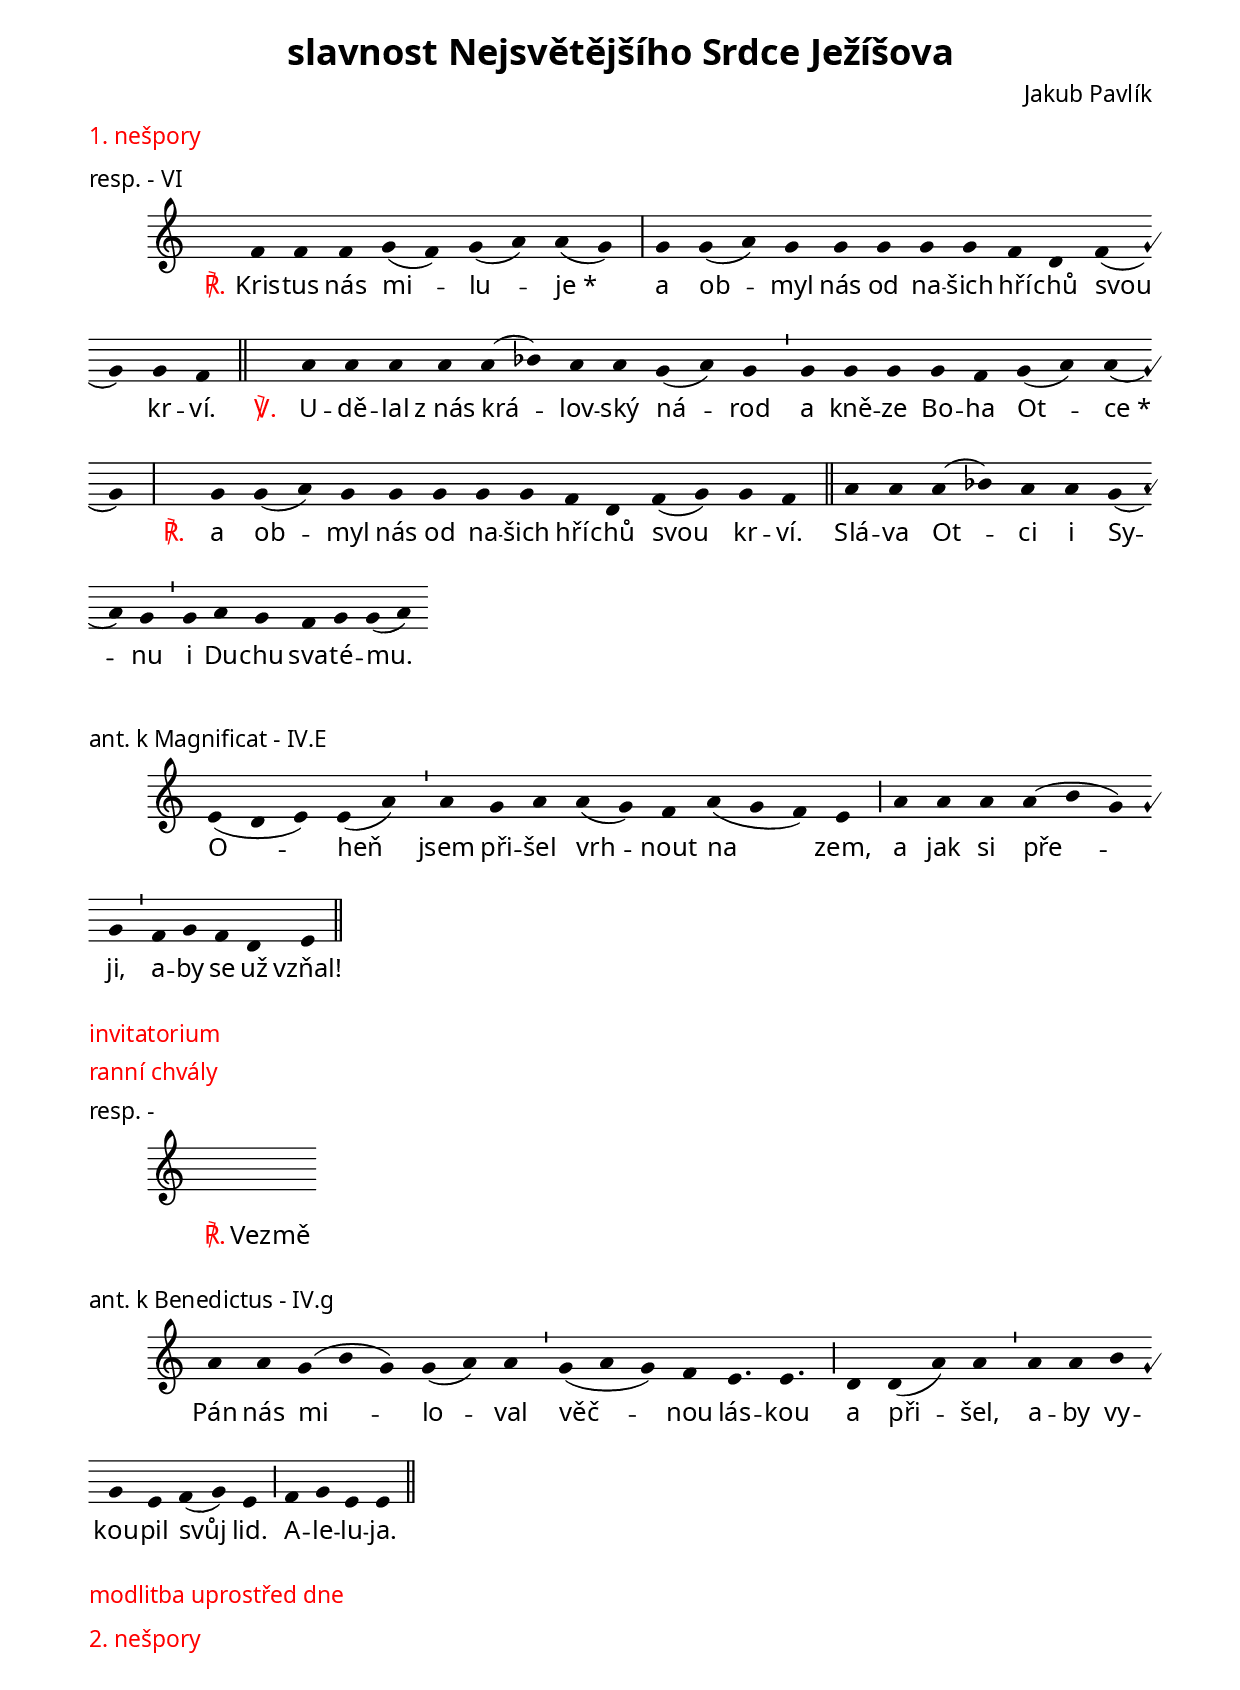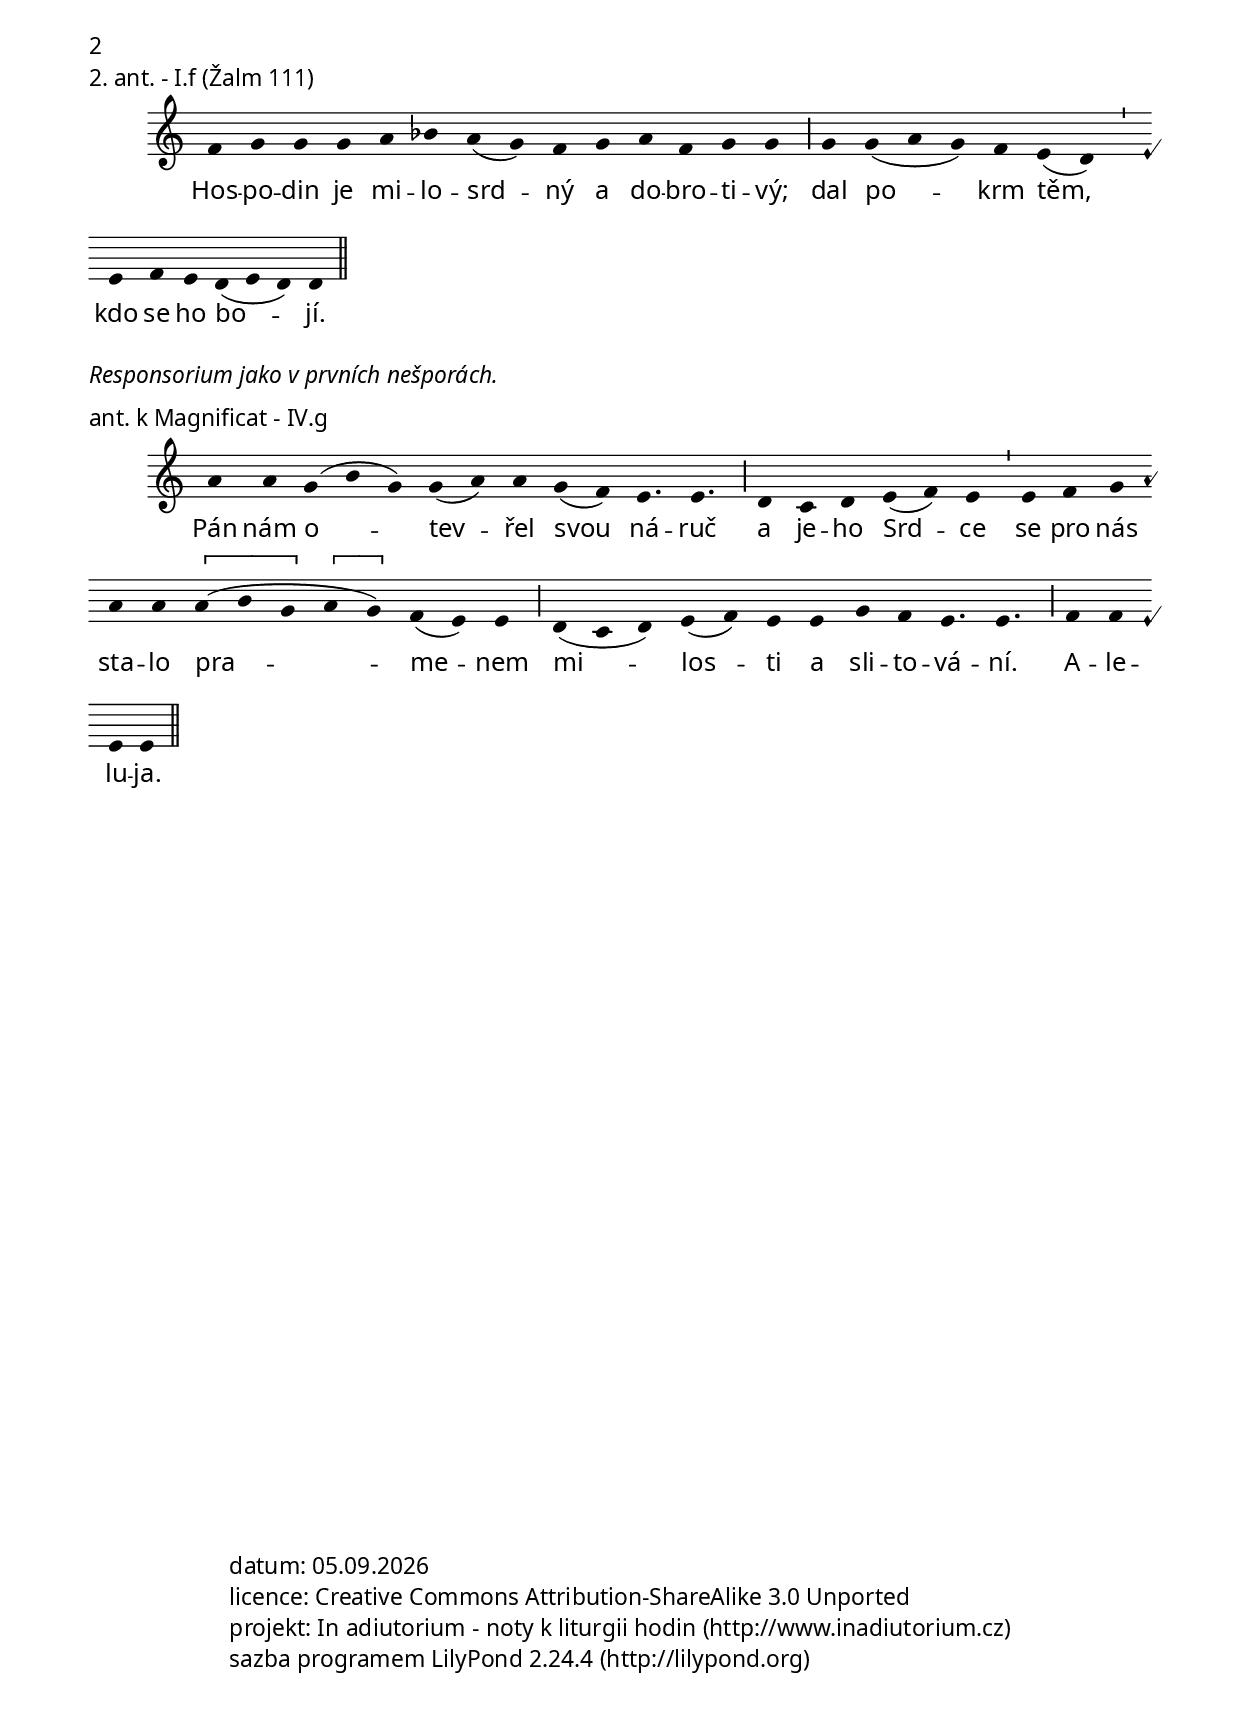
\version "2.14.2"

\header {
  title = "slavnost Nejsvětějšího Srdce Ježíšova"
  composer = "Jakub Pavlík"
}

\include "spolecne.ly"
\include "dilyresponsorii.ly"

\markup {\nadpisHodinka {"1. nešpory"}}

\score {
  \relative c' {
    \choralniRezim
    
  }
  \addlyrics {
    Pán nás mi -- lo -- val věč -- nou lás -- kou;
    smi -- lo -- val se nad ná -- mi,
    a když byl vy -- vý -- šen na kříž,
    táh -- ne ná k_své -- mu srd -- ci.
  }
  \header {
    quid = "1. ant."
    modus = ""
    differentia = "" 
    psalmus = "Žalm 113"
    id = ""
    piece = \markup {\sestavTitulek}
  }
}

\score {
  \relative c' {
    \choralniRezim
    
  }
  \addlyrics {
    Uč -- te se o -- de mě,
    ne -- boť jsem ti -- chý a po -- kor -- ný srd -- cem,
    a na -- lez -- ne -- te pro své du -- še od -- po -- či -- nek.
  }
  \header {
    quid = "2. ant."
    modus = ""
    differentia = "" 
    psalmus = "Žalm 146"
    id = ""
    piece = \markup {\sestavTitulek}
  }
}

\score {
  \relative c' {
    \choralniRezim
    
  }
  \addlyrics {
    Já jsem dob -- rý pas -- týř,
    pa -- su své ov -- ce,
    a dá -- vám za ně svůj ži -- vot.
  }
  \header {
    quid = "3. ant."
    modus = ""
    differentia = "" 
    psalmus = "Zj 4"
    id = ""
    piece = \markup {\sestavTitulek}
  }
}

\score {
  \relative c' {
    \choralniRezim
    
    % R
    \neviditelna f
    f4 f f g( f) g( a) a( g) \barMax
    g g( a) g g g g g f d f( g) g f \barFinalis
    % V
    \neviditelna a
    a a a a a( bes) a a g( a) g \barMin g g g g f g( a) a( g) \barMax
    % R
    \neviditelna g
    g g( a) g g g g g f d f( g) g f \barFinalis
    % Slava
    \respVIdoxologie
  }
  \addlyrics {
    \Response Kris -- tus nás mi -- lu -- je_* a ob -- myl nás od na -- šich hří -- chů svou kr -- ví.
    \Verse U -- dě -- lal z_nás krá -- lov -- ský ná -- rod a kně -- ze Bo -- ha Ot -- ce_*
    \Response a ob -- myl nás od na -- šich hří -- chů svou kr -- ví.
    \textRespDoxologie
  }
  \header {
    quid = "resp."
    modus = "VI"
    fons = "responsoria ze žaltáře, pátek 1. týdne, nešp."
    piece = \markup\sestavTitulekResp
  }
}
  
\score {
  \relative c' {
    \choralniRezim
    e4( d e) e( a) \barMin a g a a( g) f a( g f) e \barMaior
    a4 a a a( b g) g \barMin f g f d e \barFinalis
  }
  \addlyrics {
    O -- heň jsem při -- šel vrh -- nout na zem,
    a jak si pře -- ji, a -- by 
    % už vzpla -- nul! % puvodni
    se už vzňal! % moje nahrazka
  }
  \header {
    quid = "ant. k Magnificat"
    modus = "IV"
    differentia = "E" 
    psalmus = ""
    id = ""
    piece = \markup {\sestavTitulekBezZalmu}
  }
}

\markup {\nadpisHodinka {"invitatorium"}}

\score {
  \relative c' {
    \choralniRezim
    
  }
  \addlyrics {
    Pojď -- me,
    klaň -- me se Je -- ží -- šo -- vu Srd -- ci,
    z_lás -- ky k_nám zra -- ně -- né -- mu.
  }
  \header {
    quid = "ant."
    modus = ""
    differentia = "" 
    psalmus = ""
    id = ""
    piece = \markup {\sestavTitulekBezZalmu}
  }
}

\markup {\nadpisHodinka {"ranní chvály"}}

\score {
  \relative c' {
    \choralniRezim
    
  }
  \addlyrics {
    Je -- žíš stál a hla -- si -- tě vo -- lal:
    Kdo žíz -- ní, ať při -- jde ke mně a pi -- je.
  }
  \header {
    quid = "1. ant."
    modus = ""
    differentia = "" 
    psalmus = "Žalm 63"
    id = ""
    piece = \markup {\sestavTitulek}
  }
}

\score {
  \relative c' {
    \choralniRezim
    
  }
  \addlyrics {
    Pojď -- te ke mně všich -- ni,
    kdo se lo -- po -- tí -- te a jste ob -- tí -- že -- ni,
    a já vás ob -- čerst -- vím.
  }
  \header {
    quid = "2. ant."
    modus = ""
    differentia = "" 
    psalmus = "Dan 3-III"
    id = ""
    piece = \markup {\sestavTitulek}
  }
}

\score {
  \relative c' {
    \choralniRezim
    
  }
  \addlyrics {
    Dej mi, sy -- nu, své srd -- ce,
    kéž se lí -- bí tvým o -- čím mo -- je ces -- ty.
  }
  \header {
    quid = "3. ant."
    modus = ""
    differentia = "" 
    psalmus = "Žalm 149"
    id = ""
    piece = \markup {\sestavTitulek}
  }
}

\score {
  \relative c' {
    \choralniRezim
    
    % R
    \neviditelna a
    
    % V
    \neviditelna a
    
    % R
    \neviditelna a
    
    % Slava
  }
  \addlyrics {
    \Response Vez -- mě -- te na se -- be mé jho
    a uč -- te se o -- de mne,_*
    ne -- boť jsem ti -- chý a po -- kor -- ný srd -- cem.
    \Verse U mne na -- lez -- ne -- te po -- koj,_*
    \Response ne -- boť jsem ti -- chý a po -- kor -- ný srd -- cem.
    \textRespDoxologie
  }
  \header {
    quid = "resp."
    modus = ""
    id = ""
    piece = \markup {\sestavTitulekResp}
  }
}

\score {
  \relative c'' {
    \choralniRezim
    a4 a g( b g) g( a) a \barMin g( a g) f e4. e \barMaior
    d4 d( a') a \barMin a a b g e f( g) e \barMaior
    f g e e \barFinalis
  }
  \addlyrics {
    Pán nás mi -- lo -- val věč -- nou lás -- kou
    a při -- šel, a -- by vy -- kou -- pil svůj lid.
    A -- le -- lu -- ja.
  }
  \header {
    quid = "ant. k Benedictus"
    modus = "IV"
    differentia = "g" 
    psalmus = ""
    id = ""
    piece = \markup {\sestavTitulekBezZalmu}
  }
}

\markup {\nadpisHodinka {"modlitba uprostřed dne"}}

\score {
  \relative c' {
    \choralniRezim
    
  }
  \addlyrics {
    Li -- de můj, co jsem ti u -- či -- nil?
    Řek -- ni, čím jsem tě za -- rmou -- til?
  }
  \header {
    quid = "ant. dopoledne"
    modus = ""
    differentia = "" 
    psalmus = ""
    id = ""
    piece = \markup {\sestavTitulekBezZalmu}
  }
}

\score {
  \relative c' {
    \choralniRezim
    
  }
  \addlyrics {
    Zdr -- ce -- no je mé srd -- ce v_mém nit -- ru,
    tře -- sou se všech -- ny mé kos -- ti.
  }
  \header {
    quid = "ant. v poledne"
    modus = ""
    differentia = "" 
    psalmus = ""
    id = ""
    piece = \markup {\sestavTitulekBezZalmu}
  }
}

\score {
  \relative c' {
    \choralniRezim
    
  }
  \addlyrics {
    Je -- den z_vo -- já -- ků
    pro -- bo -- dl ko -- pím Je -- ží -- šův bok
    a hned vy -- šla krev a vo -- da.
  }
  \header {
    quid = "ant. odpoledne"
    modus = ""
    differentia = "" 
    psalmus = ""
    id = ""
    piece = \markup {\sestavTitulekBezZalmu}
  }
}

\markup {\nadpisHodinka {"2. nešpory"}}

\score {
  \relative c' {
    \choralniRezim
    
  }
  \addlyrics {
    Pa -- nuj, Pa -- ne, u -- pro -- střed svých ne -- přá -- tel,
    po -- drob je jhu, kte -- ré ne -- tla -- čí.
  }
  \header {
    quid = "1. ant."
    modus = ""
    differentia = "" 
    psalmus = "Žalm 110"
    id = ""
    piece = \markup {\sestavTitulek}
  }
}

\score {
  \relative c' {
    \choralniRezim
    f g g g a4 bes a( g) f g a f g g \barMaior
    g g( a g) f e( d) \barMin e f e d( e d) d \barFinalis
  }
  \addlyrics {
    Hos -- po -- din je mi -- lo -- srd -- ný a do -- bro -- ti -- vý;
    dal po -- krm těm, kdo se ho bo -- jí.
  }
  \header {
    quid = "2. ant."
    modus = "I"
    differentia = "f" 
    psalmus = "Žalm 111"
    id = ""
    fons = "Těla a Krve Páně, 1. nešp., 1. ant.: první třetina doslovně+třetí třetina upravená."
    piece = \markup {\sestavTitulek}
  }
}

\score {
  \relative c' {
    \choralniRezim
    
  }
  \addlyrics {
    Hle, Be -- rá -- nek Bo -- ží,
    ten, kte -- rý na se -- be vzal hří -- chy svě -- ta.
  }
  \header {
    quid = "3. ant."
    modus = ""
    differentia = "" 
    psalmus = "Flp 2"
    id = ""
    piece = \markup {\sestavTitulek}
  }
}

\markup\italic{Responsorium jako v prvních nešporách.}

\score {
  \relative c'' {
    \choralniRezim
    a4 a g( b g) g( a) a g( f) e4. e \barMaior
    d4 c d e( f) e \barMin e f g a a \[ a( b g \] \[ a g) \] f( e) e \barMaior
    d( c d) e( f) e e g f e4. e \barMaior
    f4 f e e \barFinalis
  }
  \addlyrics {
    Pán nám o -- tev -- řel svou ná -- ruč
    a je -- ho Srd -- ce se pro nás sta -- lo pra -- me -- nem 
    mi -- los -- ti a sli -- to -- vá -- ní.
    A -- le -- lu -- ja.
  }
  \header {
    quid = "ant. k Magnificat"
    modus = "IV"
    differentia = "g" 
    psalmus = ""
    id = ""
    piece = \markup {\sestavTitulekBezZalmu}
  }
}